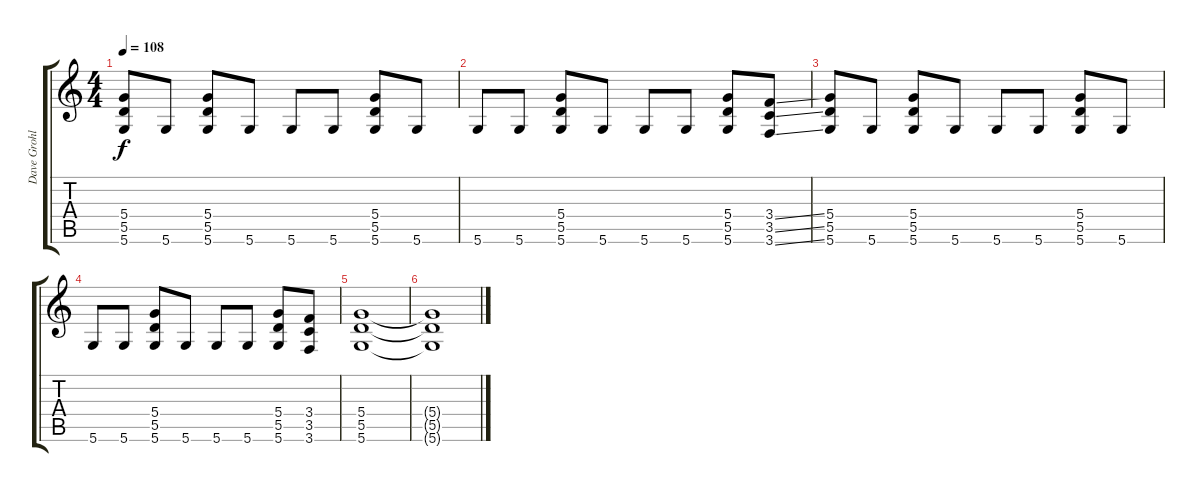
\track ("Dave Grohl (Guitar muted)" "Dave Grohl") {instrument electricguitarmuted}
\staff {score tabs}
\tuning (E4 B3 G3 D3 A2 D2) {hide}
\ts (4 4)
\tempo 108
\clef g2
\ks c
(5.4 5.5 5.6).8{dy f} 5.6.8 (5.4 5.5 5.6).8 5.6.8 5.6.8 5.6.8 (5.4 5.5 5.6).8 5.6.8 |
5.6.8 5.6.8 (5.4 5.5 5.6).8 5.6.8 5.6.8 5.6.8 (5.4 5.5 5.6).8 (3.4{ss} 3.5{ss} 3.6{ss}).8 |
(5.4 5.5 5.6).8 5.6.8 (5.4 5.5 5.6).8 5.6.8 5.6.8 5.6.8 (5.4 5.5 5.6).8 5.6.8 |
5.6.8 5.6.8 (5.4 5.5 5.6).8 5.6.8 5.6.8 5.6.8 (5.4 5.5 5.6).8 (3.4 3.5 3.6).8 |
(5.4 5.5 5.6).1 |
(5.4{t} 5.5{t} 5.6{t}).1
